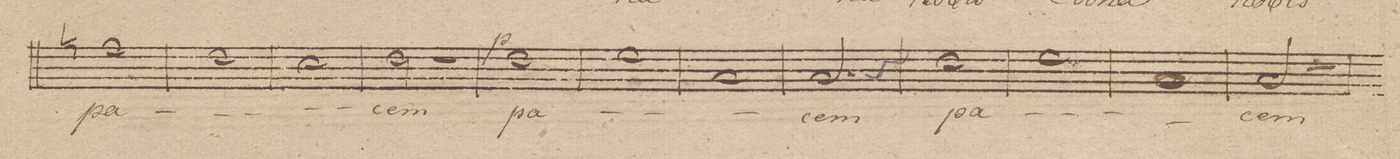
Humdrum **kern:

**kern	**text	**dynam
*I"Tenore Solo	*	*
*clefC4	*	*
*k[cnfngn]	*	*
*met(c|)	*	*
*M2/2	*	*
1en\	pa-	.
=216	=216	=216
1c\	.	.
=217	=217	=217
1B\	.	.
=218	=218	=218
2c\	-cem	.
2r	.	.
=219	=219	=219
1c\	pa-	p
=220	=220	=220
1d\	.	.
=221	=221	=221
1G/	.	.
=222	=222	=222
2.G/	-cem	.
4ryy	.	.
=223	=223	=223
1c\	pa-	.
=224	=224	=224
1d\	.	.
=225	=225	=225
1G/	.	.
=226	=226	=226
2G/	-cem	.
2r	.	.
=227	=227	=227
*-	*-	*-
